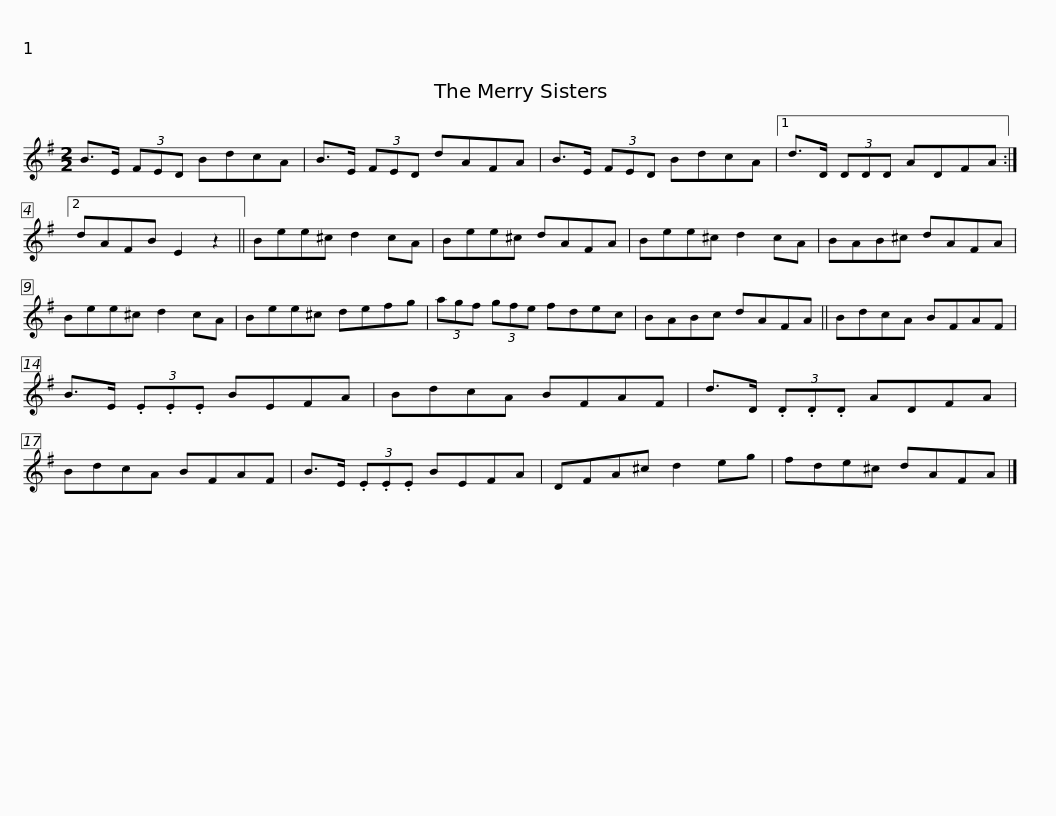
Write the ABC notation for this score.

X:1
L:1/8
M:2/2
I:linebreak $
K:Emin
V:1 treble
V:1
 B>E (3FED BdcA | B>E (3FED dAFA | B>E (3FED BdcA |1 d>D (3DDD ADFA :|2 dAFB E2 z2 ||$ %5
 Bee^c d2 cA | Bee^c dAFA | Bee^c d2 cA | BAB^c dAFA | Bee^c d2 cA |$ %10
 Bee^c defg | (3agf (3gfe fdec | BABc dAFA || BdcA BFAF | B>E (3.E.E.E BEFA |$ %15
 BdcA BFAF | d>D (3.D.D.D ADFA | BdcA BFAF | B>E (3.E.E.E BEFA | DFA^c d2 eg |$ %20
 fde^c dAFA |] %21
